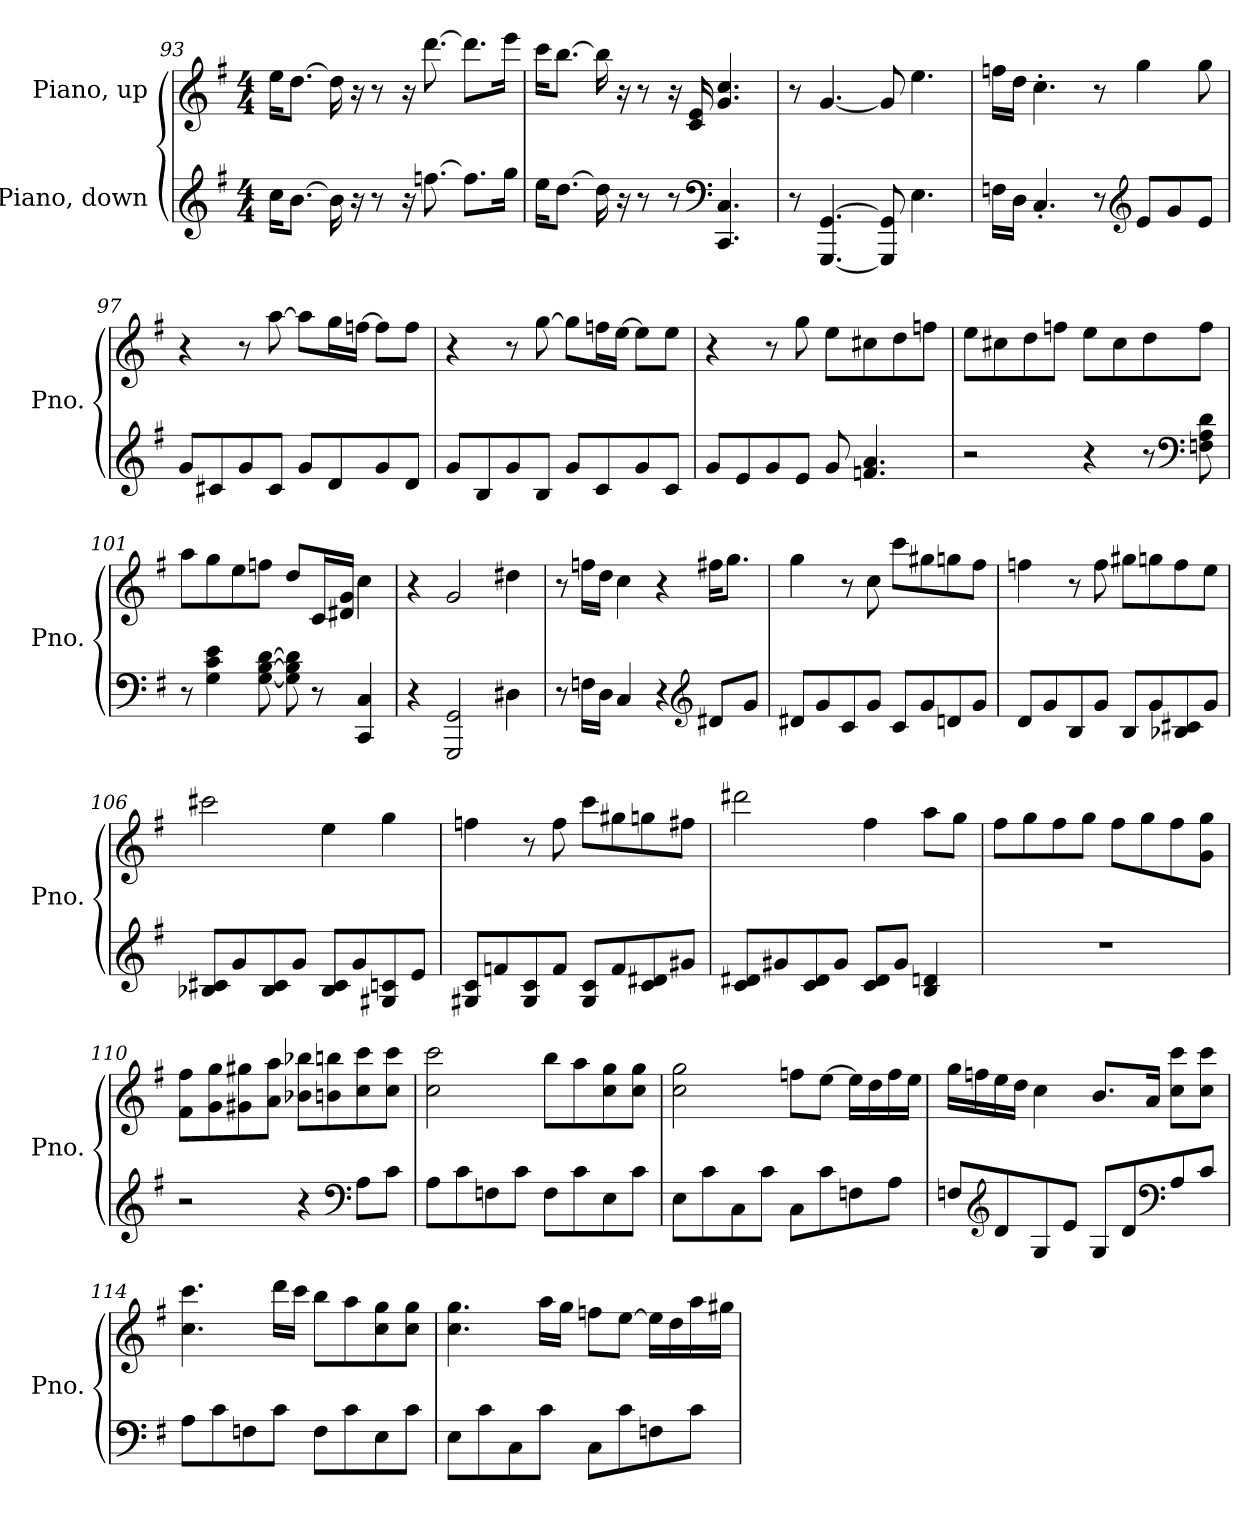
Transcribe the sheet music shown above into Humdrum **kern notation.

**kern	**kern
*part2	*part1
*staff2	*staff1
*I"Piano, down	*I"Piano, up
*I'Pno.	*I'Pno.
*clefG2	*clefG2
*k[f#]	*k[f#]
*M4/4	*M4/4
=93	=93
16cc\KL	16ee\KL
[8.b\J	[8.dd\J
16b\]	16dd\]
16r	16r
8r	8r
16r	16r
[8.ffn\	[8.ddd\
8.ff\L]	8.ddd\L]
16gg\Jk	16eee\Jk
=94	=94
16ee\KL	16ccc\KL
[8.dd\J	[8.bb\J
16dd\]	16bb\]
16r	16r
8r	8r
8r	16r
.	16c/ 16e/
*clefF4	*
4.CC/ 4.C/	4.g/ 4.cc/
=95	=95
8r	8r
[4.GGG/ [4.GG/	[4.g/
8GGG/] 8GG/]	8g/]
4.E\	4.ee\
!!LO:LB:g=z
=96	=96
16Fn\LL	16ffn\LL
16D\JJ	16dd\JJ
4.C'/	4.cc'\
8r	8r
*clefG2	*
8e/L	4gg\
8g/	.
8e/J	8gg\
=97	=97
8g/L	4r
8c#X/	.
8g/	8r
8c#/J	[8aa\
8g/L	8aa\L]
8d/	16gg\L
.	[16ffn\JJ
8g/	8ff\L]
8d/J	8ff\J
=98	=98
8g/L	4r
8B/	.
8g/	8r
8B/J	[8gg\
8g/L	8gg\L]
8c/	16ffn\L
.	[16ee\JJ
8g/	8ee\L]
8c/J	8ee\J
=99	=99
8g/L	4r
8e/	.
8g/	8r
8e/J	8gg\
8g/	8ee\L
4.fn/ 4.a/	8cc#X\
.	8dd\
.	8ffn\J
!!LO:LB:g=z
=100	=100
2r	8ee\L
.	8cc#X\
.	8dd\
.	8ffn\J
4r	8ee\L
.	8cc#\
8r	8dd\
*clefF4	*
8Fn\ 8A\ 8d\	8ff\J
=101	=101
8r	8aa\L
4G\ 4c\ 4e\	8gg\
.	8ee\
[8G\ [8B\ [8d\	8ffn\J
8G\] 8B\] 8d\]	8dd/L
8r	16c/L
.	16d#X/ 16g/JJ
4CC/ 4C/	4cc\
=102	=102
4r	4r
2GGG/ 2GG/	2g/
4D#X\	4dd#X\
=103	=103
8r	8r
16Fn\LL	16ffn\LL
16D\JJ	16dd\JJ
4C/	4cc\
4r	4r
*clefG2	*
8d#X/L	16ff#X\KL
.	8.gg\J
8g/J	.
!!LO:LB:g=z
=104	=104
8d#X/L	4gg\
8g/	.
8c/	8r
8g/J	8cc\
8c/L	8ccc\L
8g/	8gg#X\
8dn/	8ggn\
8g/J	8ff#\J
=105	=105
8d/L	4ffn\
8g/	.
8B/	8r
8g/J	8ff\
8B/L	8gg#X\L
8g/	8ggn\
8B-X/ 8c#X/	8ff\
8g/J	8ee\J
=106	=106
8B-X/ 8c#X/L	2ccc#X\
8g/	.
8B-/ 8c#/	.
8g/J	.
8B-/ 8c#/L	4ee\
8g/	.
8G#X/ 8cn/	4gg\
8e/J	.
!!LO:LB:g=z
=107	=107
8G#X/ 8c/L	4ffn\
8fn/	.
8G#/ 8c/	8r
8f/J	8ff\
8G#/ 8c/L	8ccc\L
8f/	8gg#X\
8c/ 8d#X/	8ggn\
8g#X/J	8ff#X\J
=108	=108
8c/ 8d#X/L	2ddd#X\
8g#X/	.
8c/ 8d#/	.
8g#/J	.
8c/ 8d#/L	4ff#\
8g#/J	.
4B/ 4dn/	8aa\L
.	8gg\J
=109	=109
1r	8ff#\L
.	8gg\
.	8ff#\
.	8gg\J
.	8ff#\L
.	8gg\
.	8ff#\
.	8g\ 8gg\J
!!LO:PB:g=z
=110	=110
2r	8f#\ 8ff#\L
.	8g\ 8gg\
.	8g#X\ 8gg#X\
.	8a\ 8aa\J
4r	8b-X\ 8bb-X\L
.	8bn\ 8bbn\
*clefF4	*
8A\L	8cc\ 8ccc\
8c\J	8cc\ 8ccc\J
=111	=111
8A\L	2cc\ 2ccc\
8c\	.
8Fn\	.
8c\J	.
8F\L	8bb\L
8c\	8aa\
8E\	8cc\ 8gg\
8c\J	8cc\ 8gg\J
=112	=112
8E\L	2cc\ 2gg\
8c\	.
8C\	.
8c\J	.
8C\L	8ffn\L
8c\	[8ee\J
8Fn\	16ee\LL]
.	16dd\
8A\J	16ff\
.	16ee\JJ
!!LO:LB:g=z
=113	=113
8Fn/L	16gg\LL
.	16ffn\
*clefG2	*
8d/	16ee\
.	16dd\JJ
8G/	4cc\
8e/J	.
8G/L	8.b/L
8d/	.
.	16a/Jk
*clefF4	*
8A/	8cc\ 8ccc\L
8c/J	8cc\ 8ccc\J
=114	=114
8A\L	4.cc\ 4.ccc\
8c\	.
8Fn\	.
8c\J	16ddd\LL
.	16ccc\JJ
8F\L	8bb\L
8c\	8aa\
8E\	8cc\ 8gg\
8c\J	8cc\ 8gg\J
=115	=115
8E\L	4.cc\ 4.gg\
8c\	.
8C\	.
8c\J	16aa\LL
.	16gg\JJ
8C\L	8ffn\L
8c\	[8ee\J
8Fn\	16ee\LL]
.	16dd\
8c\J	16aa\
.	16gg#X\JJ
=	=
*-	*-
